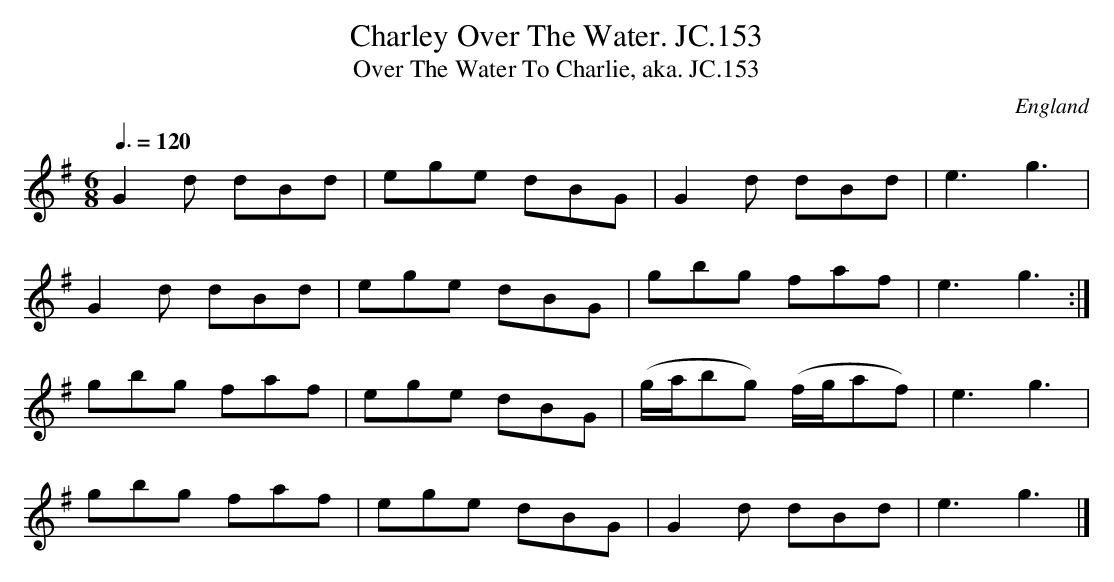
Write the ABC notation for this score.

X:1
T:Charley Over The Water. JC.153
T:Over The Water To Charlie, aka. JC.153
L:1/8
M:6/8
O:England
Q:3/8=120
K:G
G2d dBd|\
ege dBG|G2d dBd|e3g3|!
G2d dBd|ege dBG|gbg faf|e3g3:|!
gbg faf|ege dBG|(g/a/bg) (f/g/af)|e3g3|!
gbg faf|ege dBG|G2d dBd|e3g3|]
